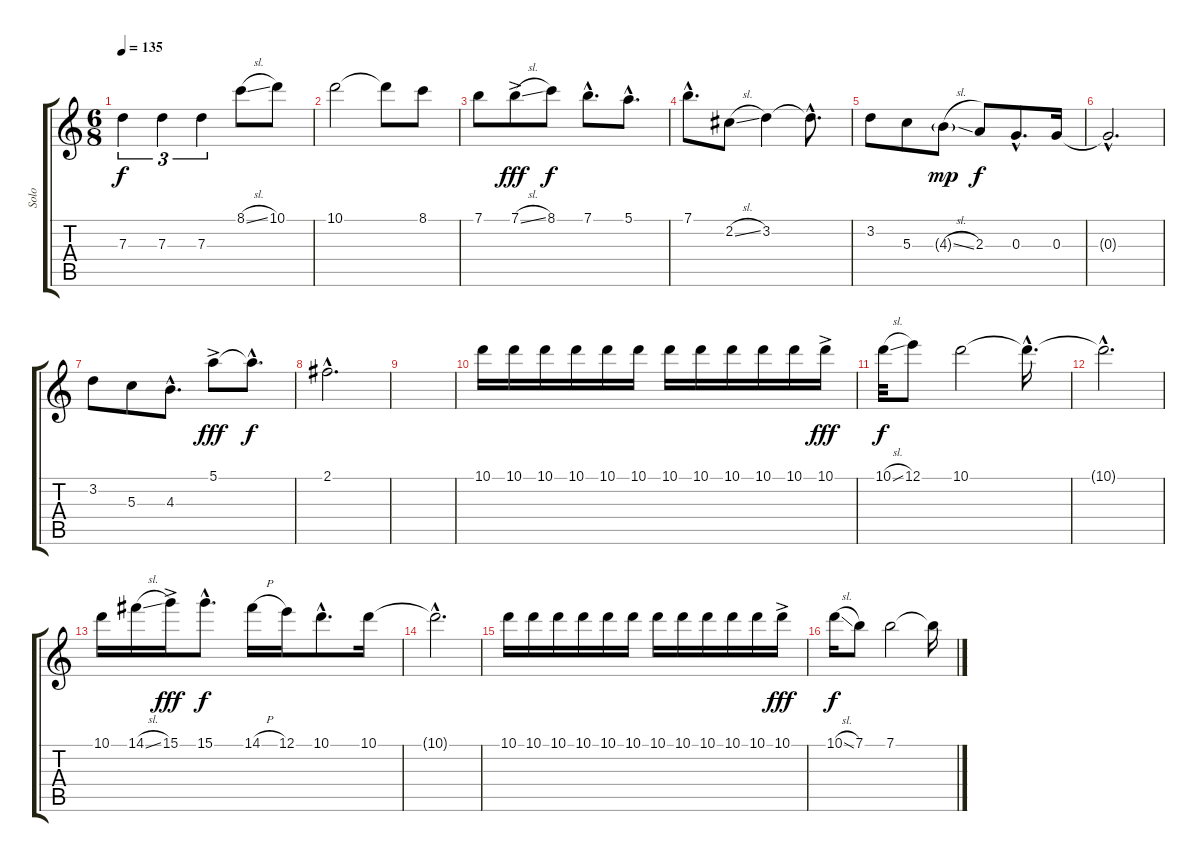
\track ("Solo" "Solo") {instrument acousticguitarnylon}
\staff {score tabs}
\tuning (E4 B3 G3 D3 A2 E2) {hide}
\ts (6 8)
\tempo 135
\clef g2
\ks c
7.3.4{tu (3 2) dy f} 7.3.4{tu (3 2)} 7.3.4{tu (3 2)} 8.1{sl}.8 10.1.8 |
10.1.2 10.1{t}.8 8.1.8 |
7.1.8 7.1{sl ac}.8{dy fff} 8.1.8{dy f} 7.1{hac}.8{d} 5.1{hac}.8{d} |
7.1{hac}.8{d} 2.2{sl}.8 3.2.4 3.2{hac t}.8{d} |
3.2.8 5.3.8 4.3{sl g}.8{dy mp} 2.3.8{dy f} 0.3{hac}.8{d} 0.3.16 |
0.3{hac t}.2{d} |
3.2.8 5.3.8 4.3{hac}.8{d} 5.1{ac}.8{dy fff} 5.1{hac t}.8{d dy f} |
2.1{hac}.2{d} |
|
10.1.16 10.1.16 10.1.16 10.1.16 10.1.16 10.1.16 10.1.16 10.1.16 10.1.16 10.1.16 10.1.16 10.1{ac}.16{dy fff} |
10.1{sl}.32{dy f} 12.1.8 10.1.2 10.1{hac t}.16{d} |
10.1{hac t}.2{d} |
10.1.16 14.1{sl}.16 15.1{ac}.16{dy fff} 15.1{hac}.8{d dy f} 14.1{h}.16 12.1.16 10.1{hac}.8{d} 10.1.16 |
10.1{hac t}.2{d} |
10.1.16 10.1.16 10.1.16 10.1.16 10.1.16 10.1.16 10.1.16 10.1.16 10.1.16 10.1.16 10.1.16 10.1{ac}.16{dy fff} |
10.1{sl}.16{dy f} 7.1.8 7.1.2 7.1{t}.16
